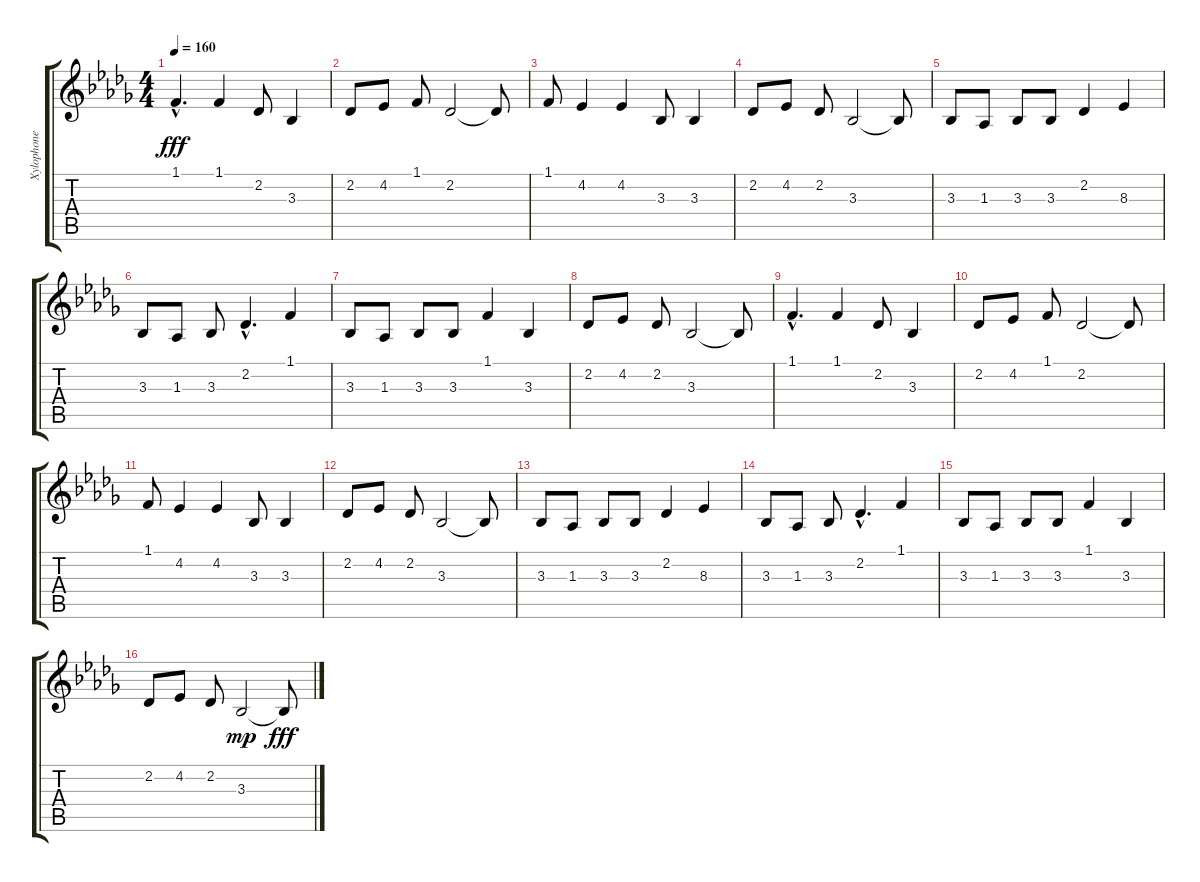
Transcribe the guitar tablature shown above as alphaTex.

\track ("Xylophone" "Xylophone") {instrument glockenspiel}
\staff {score tabs}
\tuning (E4 B3 G3 D3 A2 E2) {hide}
\ts (4 4)
\tempo 160
\clef g2
\ks db
1.1{hac}.4{d dy fff} 1.1.4 2.2.8 3.3.4 |
2.2.8 4.2.8 1.1.8 2.2.2 2.2{t}.8 |
1.1.8 4.2.4 4.2.4 3.3.8 3.3.4 |
2.2.8 4.2.8 2.2.8 3.3.2 3.3{t}.8 |
3.3.8 1.3.8 3.3.8 3.3.8 2.2.4 8.3.4 |
3.3.8 1.3.8 3.3.8 2.2{hac}.4{d} 1.1.4 |
3.3.8 1.3.8 3.3.8 3.3.8 1.1.4 3.3.4 |
2.2.8 4.2.8 2.2.8 3.3.2 3.3{t}.8 |
1.1{hac}.4{d} 1.1.4 2.2.8 3.3.4 |
2.2.8 4.2.8 1.1.8 2.2.2 2.2{t}.8 |
1.1.8 4.2.4 4.2.4 3.3.8 3.3.4 |
2.2.8 4.2.8 2.2.8 3.3.2 3.3{t}.8 |
3.3.8 1.3.8 3.3.8 3.3.8 2.2.4 8.3.4 |
3.3.8 1.3.8 3.3.8 2.2{hac}.4{d} 1.1.4 |
3.3.8 1.3.8 3.3.8 3.3.8 1.1.4 3.3.4 |
2.2.8 4.2.8 2.2.8 3.3.2{dy mp} 3.3{t}.8{dy fff}
